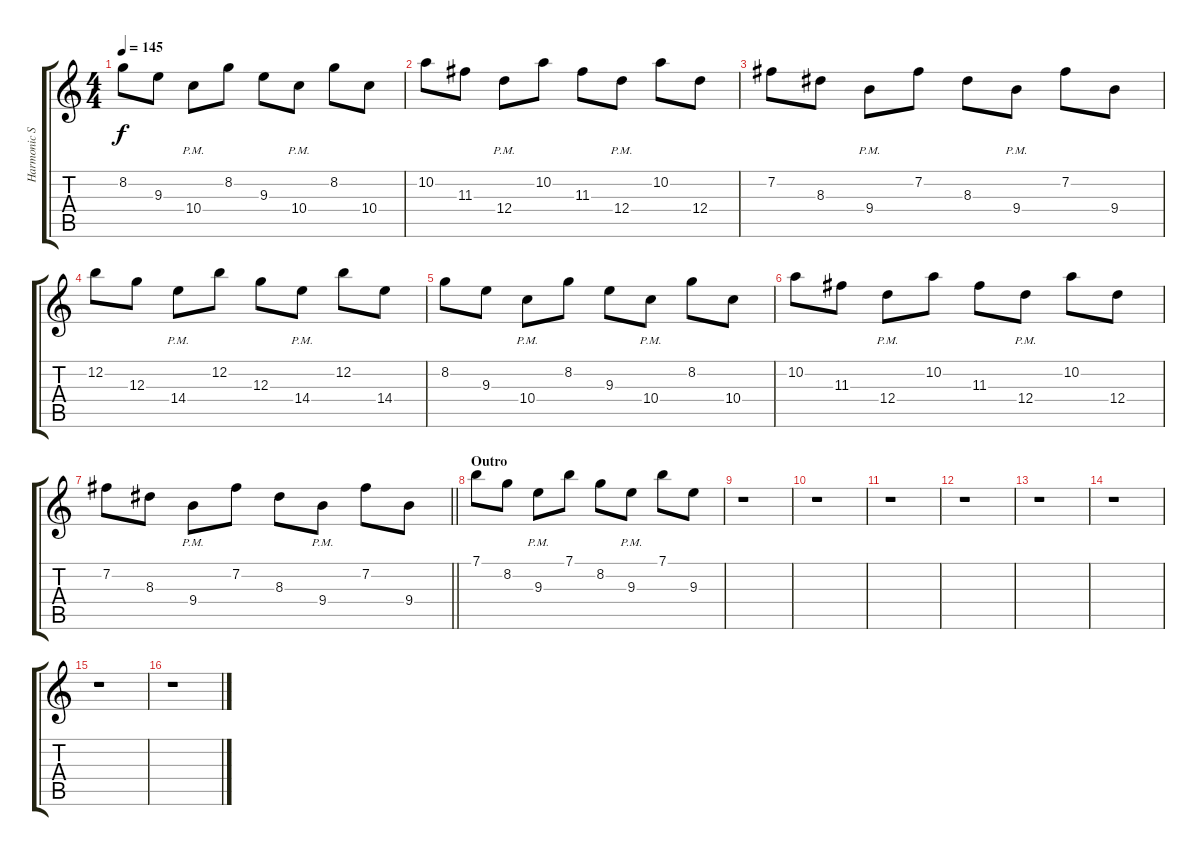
\track ("Harmonic Solo" "Harmonic S") {instrument overdrivenguitar}
\staff {score tabs}
\tuning (E4 B3 G3 D3 A2 E2) {hide}
\ts (4 4)
\tempo 145
\clef g2
\ks c
8.2.8{dy f} 9.3.8 10.4{pm}.8 8.2.8 9.3.8 10.4{pm}.8 8.2.8 10.4.8 |
10.2.8 11.3.8 12.4{pm}.8 10.2.8 11.3.8 12.4{pm}.8 10.2.8 12.4.8 |
7.2.8 8.3.8 9.4{pm}.8 7.2.8 8.3.8 9.4{pm}.8 7.2.8 9.4.8 |
12.2.8 12.3.8 14.4{pm}.8 12.2.8 12.3.8 14.4{pm}.8 12.2.8 14.4.8 |
8.2.8 9.3.8 10.4{pm}.8 8.2.8 9.3.8 10.4{pm}.8 8.2.8 10.4.8 |
10.2.8 11.3.8 12.4{pm}.8 10.2.8 11.3.8 12.4{pm}.8 10.2.8 12.4.8 |
\barLineRight lightlight
7.2.8 8.3.8 9.4{pm}.8 7.2.8 8.3.8 9.4{pm}.8 7.2.8 9.4.8 |
\section ("" "Outro")
7.1.8 8.2.8 9.3{pm}.8 7.1.8 8.2.8 9.3{pm}.8 7.1.8 9.3.8 |
r.1 |
r.1 |
r.1 |
r.1 |
r.1 |
r.1 |
r.1 |
r.1
